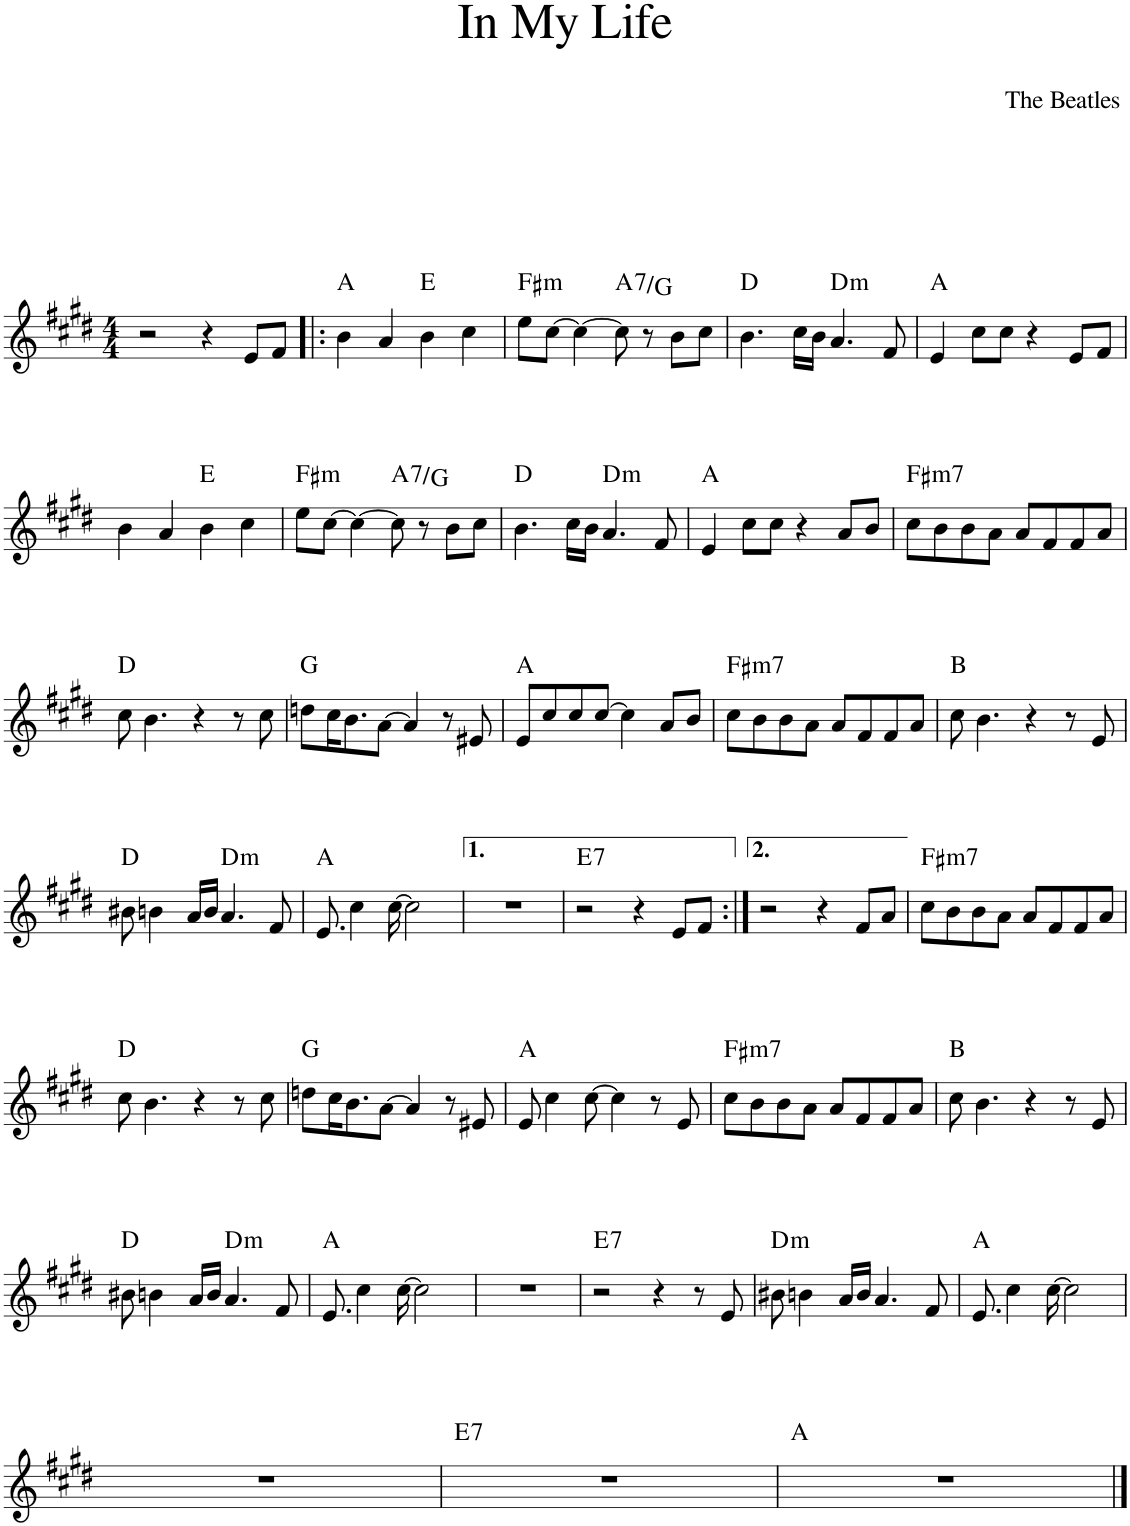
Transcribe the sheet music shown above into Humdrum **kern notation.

**kern	**harte
*part1	*part1
*staff1	*
*I"Piano	*
*I'Pno.	*
*clefG2	*
*k[f#c#g#d#]	*
*M4/4	*
=1	=1
2r	.
4r	.
8e/L	.
8f#/J	.
=2!|:	=2!|:
4b\	A:maj
4a/	.
4b\	E:maj
4cc#\	.
=3	=3
!	!LO:H:kt=m
8ee\L	F#:min
[8cc#\J	.
4cc#\_	.
!	!LO:H:kt=7
8cc#\]	A:7/b7
8r	.
8b\L	.
8cc#\J	.
=4	=4
4.b\	D:maj
16cc#\LL	.
16b\JJ	.
!	!LO:H:kt=m
4.a/	D:min
8f#/	.
=5	=5
4e/	A:maj
8cc#\L	.
8cc#\J	.
4r	.
8e/L	.
8f#/J	.
!!LO:LB:g=z
=6	=6
4b\	.
4a/	.
4b\	E:maj
4cc#\	.
=7	=7
!	!LO:H:kt=m
8ee\L	F#:min
[8cc#\J	.
4cc#\_	.
!	!LO:H:kt=7
8cc#\]	A:7/b7
8r	.
8b\L	.
8cc#\J	.
=8	=8
4.b\	D:maj
16cc#\LL	.
16b\JJ	.
!	!LO:H:kt=m
4.a/	D:min
8f#/	.
=9	=9
4e/	A:maj
8cc#\L	.
8cc#\J	.
4r	.
8a/L	.
8b/J	.
=10	=10
!	!LO:H:kt=m7
8cc#\L	F#:min7
8b\	.
8b\	.
8a\J	.
8a/L	.
8f#/	.
8f#/	.
8a/J	.
!!LO:LB:g=z
=11	=11
8cc#\	D:maj
4.b\	.
4r	.
8r	.
8cc#\	.
=12	=12
8ddn\L	G:maj
16cc#\K	.
8.b\	.
[8a\J	.
4a/]	.
8r	.
8e#X/	.
=13	=13
8e/L	A:maj
8cc#/	.
8cc#/	.
[8cc#/J	.
4cc#\]	.
8a/L	.
8b/J	.
=14	=14
!	!LO:H:kt=m7
8cc#\L	F#:min7
8b\	.
8b\	.
8a\J	.
8a/L	.
8f#/	.
8f#/	.
8a/J	.
=15	=15
8cc#\	B:maj
4.b\	.
4r	.
8r	.
8e/	.
!!LO:LB:g=z
=16	=16
8b#X\	D:maj
4bn\	.
16a/LL	.
16b/JJ	.
!	!LO:H:kt=m
4.a/	D:min
8f#/	.
=17	=17
8.e/	A:maj
4cc#\	.
[16cc#\	.
2cc#\]	.
=18	=18
1r	.
=19	=19
!	!LO:H:kt=7
2r	E:7
4r	.
8e/L	.
8f#/J	.
=20:|!	=20:|!
2r	.
4r	.
8f#/L	.
8a/J	.
=21	=21
!	!LO:H:kt=m7
8cc#\L	F#:min7
8b\	.
8b\	.
8a\J	.
8a/L	.
8f#/	.
8f#/	.
8a/J	.
!!LO:LB:g=z
=22	=22
8cc#\	D:maj
4.b\	.
4r	.
8r	.
8cc#\	.
=23	=23
8ddn\L	G:maj
16cc#\K	.
8.b\	.
[8a\J	.
4a/]	.
8r	.
8e#X/	.
=24	=24
8e/	A:maj
4cc#\	.
[8cc#\	.
4cc#\]	.
8r	.
8e/	.
=25	=25
!	!LO:H:kt=m7
8cc#\L	F#:min7
8b\	.
8b\	.
8a\J	.
8a/L	.
8f#/	.
8f#/	.
8a/J	.
=26	=26
8cc#\	B:maj
4.b\	.
4r	.
8r	.
8e/	.
!!LO:LB:g=z
=27	=27
8b#X\	D:maj
4bn\	.
16a/LL	.
16b/JJ	.
!	!LO:H:kt=m
4.a/	D:min
8f#/	.
=28	=28
8.e/	A:maj
4cc#\	.
[16cc#\	.
2cc#\]	.
=29	=29
1r	.
=30	=30
!	!LO:H:kt=7
2r	E:7
4r	.
8r	.
8e/	.
=31	=31
!	!LO:H:kt=m
8b#X\	D:min
4bn\	.
16a/LL	.
16b/JJ	.
4.a/	.
8f#/	.
=32	=32
8.e/	A:maj
4cc#\	.
[16cc#\	.
2cc#\]	.
!!LO:LB:g=z
=33	=33
1r	.
=34	=34
!	!LO:H:kt=7
1r	E:7
=35	=35
1r	A:maj
==	==
*-	*-
